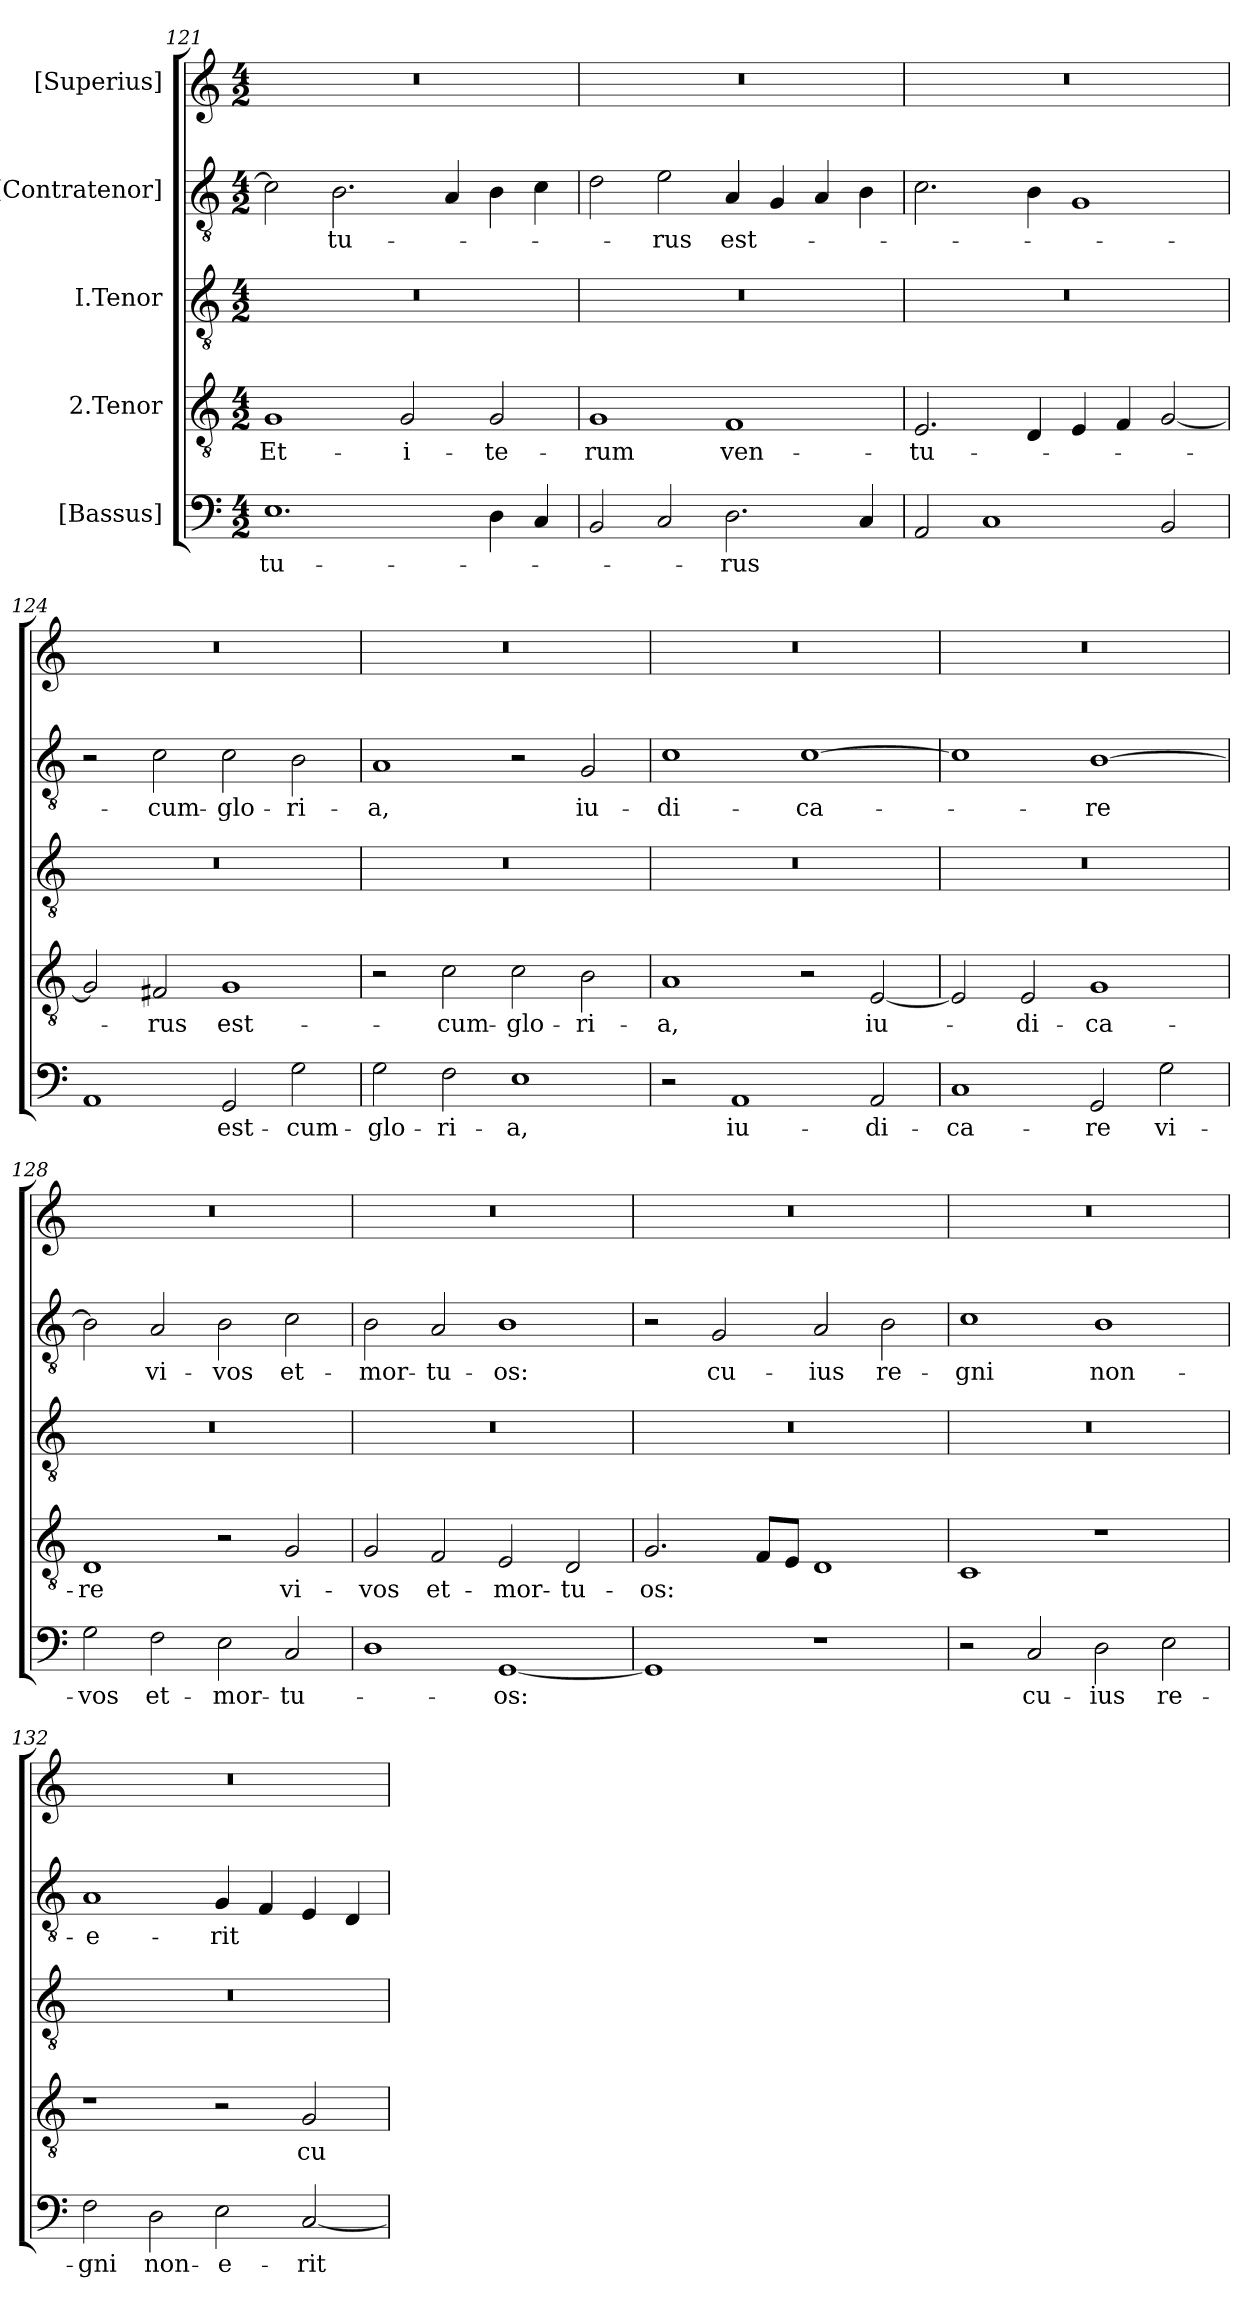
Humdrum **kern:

**kern	**text	**kern	**text	**kern	**kern	**text	**kern
*part5	*part5	*part4	*part4	*part3	*part2	*part2	*part1
*staff5	*staff5	*staff4	*staff4	*staff3	*staff2	*staff2	*staff1
*I"[Bassus]	*	*I"2.Tenor	*	*I"I.Tenor	*I"[Contratenor]	*	*I"[Superius]
*clefF4	*	*clefGv2	*	*clefGv2	*clefGv2	*	*clefG2
*k[]	*	*k[]	*	*k[]	*k[]	*	*k[]
*M4/2	*	*M4/2	*	*M4/2	*M4/2	*	*M4/2
=121	=121	=121	=121	=121	=121	=121	=121
1.E\	-tu-	1G/	Et-	0r	2c\]	.	0r
.	.	.	.	.	2.B\	-tu-	.
.	.	2G/	i-	.	.	.	.
.	.	.	.	.	4A/	.	.
4D\	.	2G/	-te-	.	4B\	.	.
4C/	.	.	.	.	4c\	.	.
=122	=122	=122	=122	=122	=122	=122	=122
2BB/	.	1G/	-rum	0r	2d\	.	0r
2C/	.	.	.	.	2e\	-rus	.
2.D\	-rus	1F/	ven-	.	4A/	est-	.
.	.	.	.	.	4G/	.	.
.	.	.	.	.	4A/	.	.
4C/	.	.	.	.	4B\	.	.
=123	=123	=123	=123	=123	=123	=123	=123
2AA/	.	2.E/	-tu-	0r	2.c\	.	0r
1C/	.	.	.	.	.	.	.
.	.	4D/	.	.	4B\	.	.
.	.	4E/	.	.	1G/	.	.
.	.	4F/	.	.	.	.	.
2BB/	.	[2G/	.	.	.	.	.
=124	=124	=124	=124	=124	=124	=124	=124
1AA/	.	2G/]	.	0r	2r	.	0r
.	.	2F#X/	-rus	.	2c\	cum-	.
2GG/	est-	1G/	est-	.	2c\	glo-	.
2G\	cum-	.	.	.	2B\	-ri-	.
=125	=125	=125	=125	=125	=125	=125	=125
2G\	glo-	2r	.	0r	1A/	-a,	0r
2F\	-ri-	2c\	cum-	.	.	.	.
1E\	-a,	2c\	glo-	.	2r	.	.
.	.	2B\	-ri-	.	2G/	iu-	.
=126	=126	=126	=126	=126	=126	=126	=126
2r	.	1A/	-a,	0r	1c\	-di-	0r
1AA/	iu-	.	.	.	.	.	.
.	.	2r	.	.	[1c\	-ca-	.
2AA/	-di-	[2E/	iu-	.	.	.	.
=127	=127	=127	=127	=127	=127	=127	=127
1C/	-ca-	2E/]	.	0r	1c\]	.	0r
.	.	2E/	-di-	.	.	.	.
2GG/	-re	1G/	-ca-	.	[1B\	-re	.
2G\	vi-	.	.	.	.	.	.
=128	=128	=128	=128	=128	=128	=128	=128
2G\	-vos	1D/	-re	0r	2B\]	.	0r
2F\	et-	.	.	.	2A/	vi-	.
2E\	mor-	2r	.	.	2B\	-vos	.
2C/	-tu-	2G/	vi-	.	2c\	et-	.
=129	=129	=129	=129	=129	=129	=129	=129
1D\	.	2G/	-vos	0r	2B\	mor-	0r
.	.	2F/	et-	.	2A/	-tu-	.
[1GG/	-os:	2E/	mor-	.	1B\	-os:	.
.	.	2D/	-tu-	.	.	.	.
=130	=130	=130	=130	=130	=130	=130	=130
1GG/]	.	2.G/	-os:	0r	2r	.	0r
.	.	.	.	.	2G/	cu-	.
.	.	8F/L	.	.	.	.	.
.	.	8E/J	.	.	.	.	.
1r	.	1D/	.	.	2A/	-ius	.
.	.	.	.	.	2B\	re-	.
=131	=131	=131	=131	=131	=131	=131	=131
2r	.	1C/	.	0r	1c\	-gni	0r
2C/	cu-	.	.	.	.	.	.
2D\	-ius	1r	.	.	1B\	non-	.
2E\	re-	.	.	.	.	.	.
=132	=132	=132	=132	=132	=132	=132	=132
2F\	-gni	1r	.	0r	1A/	e-	0r
2D\	non-	.	.	.	.	.	.
2E\	e-	2r	.	.	4G/	-rit	.
.	.	.	.	.	4F/	.	.
[2C/	-rit	2G/	cu-	.	4E/	.	.
.	.	.	.	.	4D/	.	.
=	=	=	=	=	=	=	=
*-	*-	*-	*-	*-	*-	*-	*-
